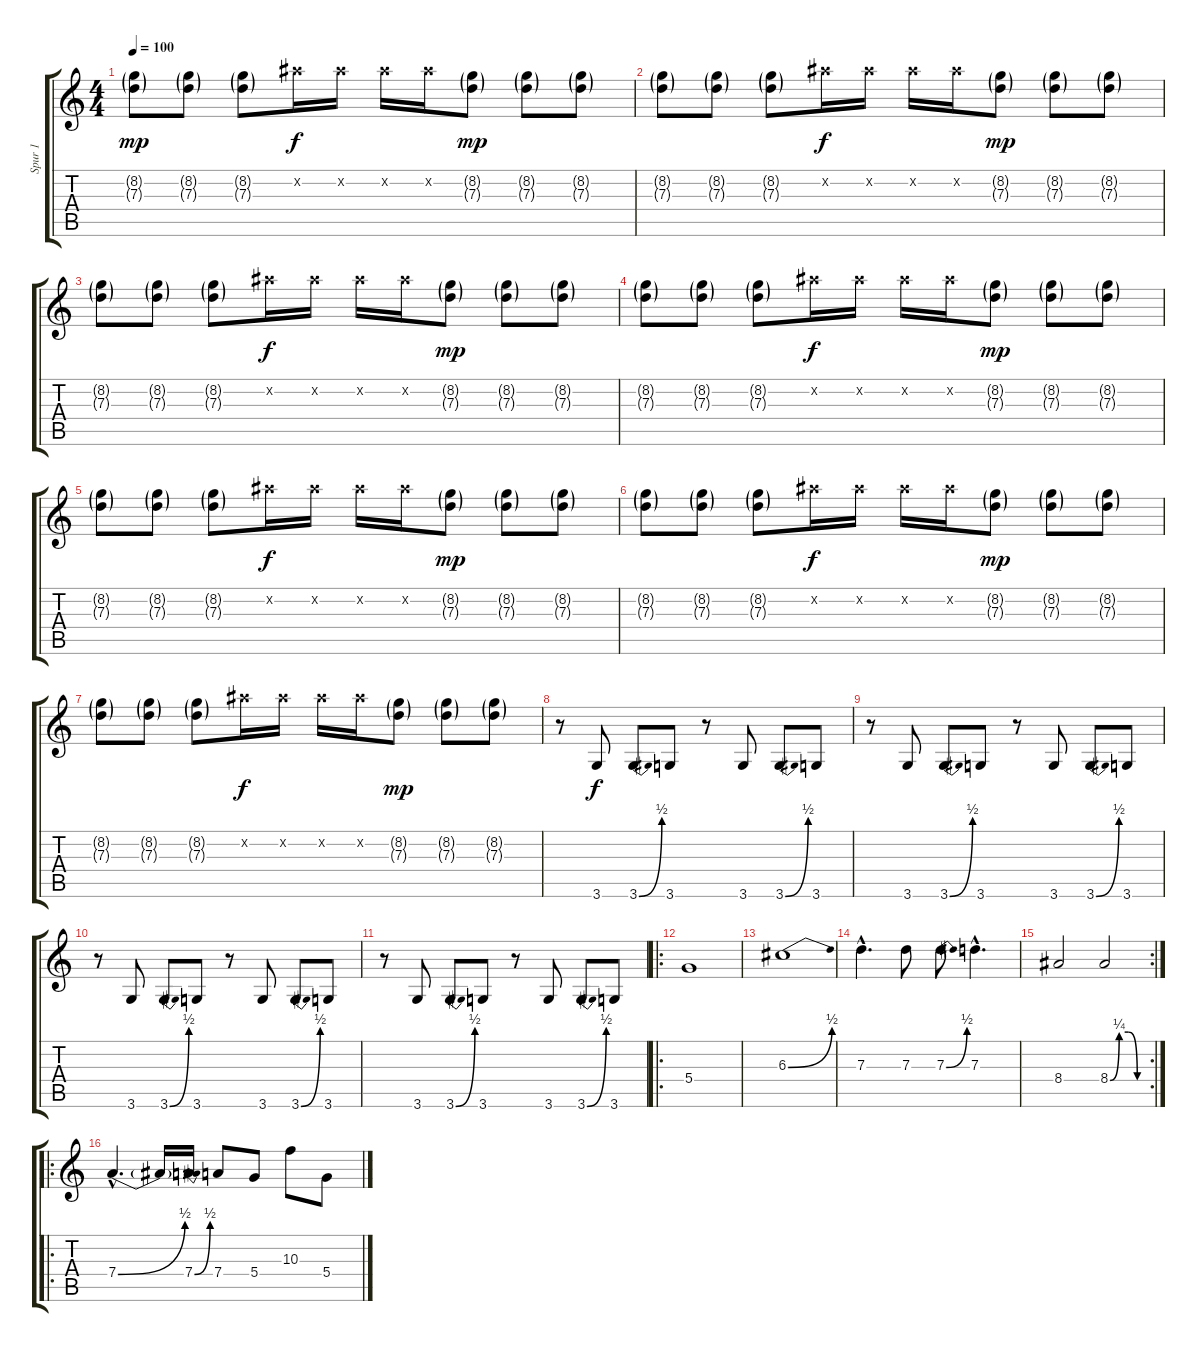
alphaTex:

\track ("Spur 1" "Spur 1") {instrument distortionguitar}
\staff {score tabs}
\tuning (E4 B3 G3 D3 A2 E2) {hide}
\ts (4 4)
\tempo 100
\clef g2
\ks c
(8.2{g} 7.3{g}).8{dy mp} (8.2{g} 7.3{g}).8 (8.2{g} 7.3{g}).8 11.2{x}.16{dy f} 11.2{x}.16 11.2{x}.16 11.2{x}.16 (8.2{g} 7.3{g}).8{dy mp} (8.2{g} 7.3{g}).8 (8.2{g} 7.3{g}).8 |
(8.2{g} 7.3{g}).8 (8.2{g} 7.3{g}).8 (8.2{g} 7.3{g}).8 11.2{x}.16{dy f} 11.2{x}.16 11.2{x}.16 11.2{x}.16 (8.2{g} 7.3{g}).8{dy mp} (8.2{g} 7.3{g}).8 (8.2{g} 7.3{g}).8 |
(8.2{g} 7.3{g}).8 (8.2{g} 7.3{g}).8 (8.2{g} 7.3{g}).8 11.2{x}.16{dy f} 11.2{x}.16 11.2{x}.16 11.2{x}.16 (8.2{g} 7.3{g}).8{dy mp} (8.2{g} 7.3{g}).8 (8.2{g} 7.3{g}).8 |
(8.2{g} 7.3{g}).8 (8.2{g} 7.3{g}).8 (8.2{g} 7.3{g}).8 11.2{x}.16{dy f} 11.2{x}.16 11.2{x}.16 11.2{x}.16 (8.2{g} 7.3{g}).8{dy mp} (8.2{g} 7.3{g}).8 (8.2{g} 7.3{g}).8 |
(8.2{g} 7.3{g}).8 (8.2{g} 7.3{g}).8 (8.2{g} 7.3{g}).8 11.2{x}.16{dy f} 11.2{x}.16 11.2{x}.16 11.2{x}.16 (8.2{g} 7.3{g}).8{dy mp} (8.2{g} 7.3{g}).8 (8.2{g} 7.3{g}).8 |
(8.2{g} 7.3{g}).8 (8.2{g} 7.3{g}).8 (8.2{g} 7.3{g}).8 11.2{x}.16{dy f} 11.2{x}.16 11.2{x}.16 11.2{x}.16 (8.2{g} 7.3{g}).8{dy mp} (8.2{g} 7.3{g}).8 (8.2{g} 7.3{g}).8 |
(8.2{g} 7.3{g}).8 (8.2{g} 7.3{g}).8 (8.2{g} 7.3{g}).8 11.2{x}.16{dy f} 11.2{x}.16 11.2{x}.16 11.2{x}.16 (8.2{g} 7.3{g}).8{dy mp} (8.2{g} 7.3{g}).8 (8.2{g} 7.3{g}).8 |
r.8 3.6.8{dy f} 3.6{be (bend 0 0 60 2)}.8 3.6.8 r.8 3.6.8 3.6{be (bend 0 0 60 2)}.8 3.6.8 |
r.8 3.6.8 3.6{be (bend 0 0 60 2)}.8 3.6.8 r.8 3.6.8 3.6{be (bend 0 0 60 2)}.8 3.6.8 |
r.8 3.6.8 3.6{be (bend 0 0 60 2)}.8 3.6.8 r.8 3.6.8 3.6{be (bend 0 0 60 2)}.8 3.6.8 |
r.8 3.6.8 3.6{be (bend 0 0 60 2)}.8 3.6.8 r.8 3.6.8 3.6{be (bend 0 0 60 2)}.8 3.6.8 |
\ro
5.4.1 |
6.3{be (bend 0 0 60 2)}.1 |
7.3{hac}.4{d} 7.3.8 7.3{be (bend 0 0 60 2)}.8 7.3{hac}.4{d} |
\rc 2
8.4.2 8.4{be (custom 0 0 15 1 30 1 45 0 60 0)}.2 |
\ro
7.4{be (bend 0 0 60 2) hac}.4{d} 7.4{t}.16 7.4{be (bend 0 0 60 2)}.16 7.4.8 5.4.8 10.3.8 5.4.8
